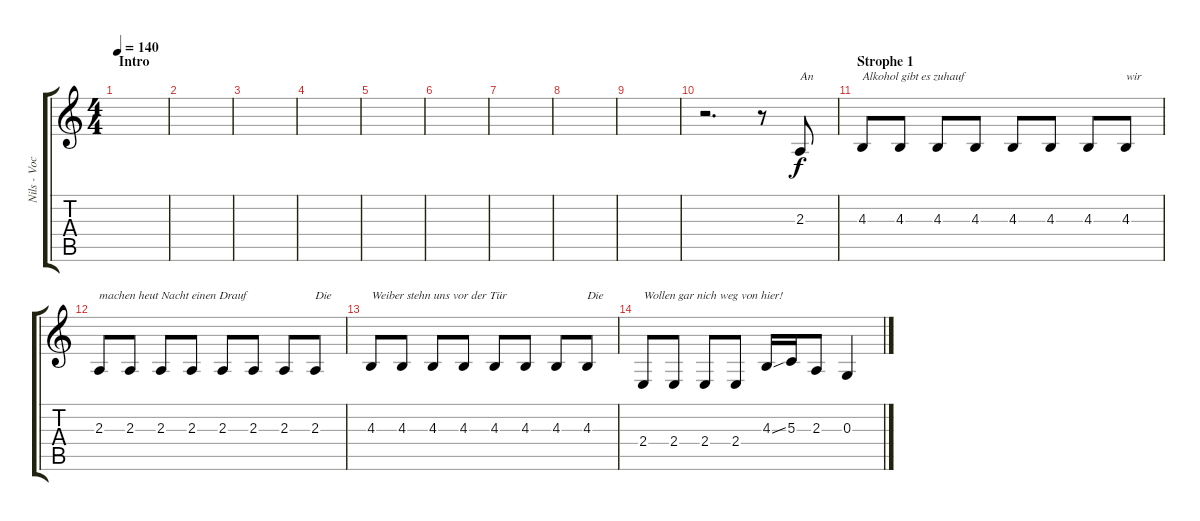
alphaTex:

\track ("Nils - Vocals 1" "Nils - Voc") {instrument lead6voice}
\staff {score tabs}
\tuning (E4 B3 G3 D3 A2 E2) {hide}
\ts (4 4)
\section ("" "Intro")
\tempo 140
\clef g2
\ks c
|
|
|
|
|
|
|
|
|
r.2{d} r.8 2.3.8{txt "An"} |
\section ("" "Strophe 1")
4.3.8{txt "Alkohol gibt es zuhauf"} 4.3.8 4.3.8 4.3.8 4.3.8 4.3.8 4.3.8 4.3.8{txt "wir"} |
2.3.8{txt "machen heut Nacht einen Drauf"} 2.3.8 2.3.8 2.3.8 2.3.8 2.3.8 2.3.8 2.3.8{txt "Die"} |
4.3.8{txt "Weiber stehn uns vor der Tür"} 4.3.8 4.3.8 4.3.8 4.3.8 4.3.8 4.3.8 4.3.8{txt "Die"} |
2.4.8{txt "Wollen gar nich weg von hier!"} 2.4.8 2.4.8 2.4.8 4.3{ss}.16 5.3.16 2.3.8 0.3.4
